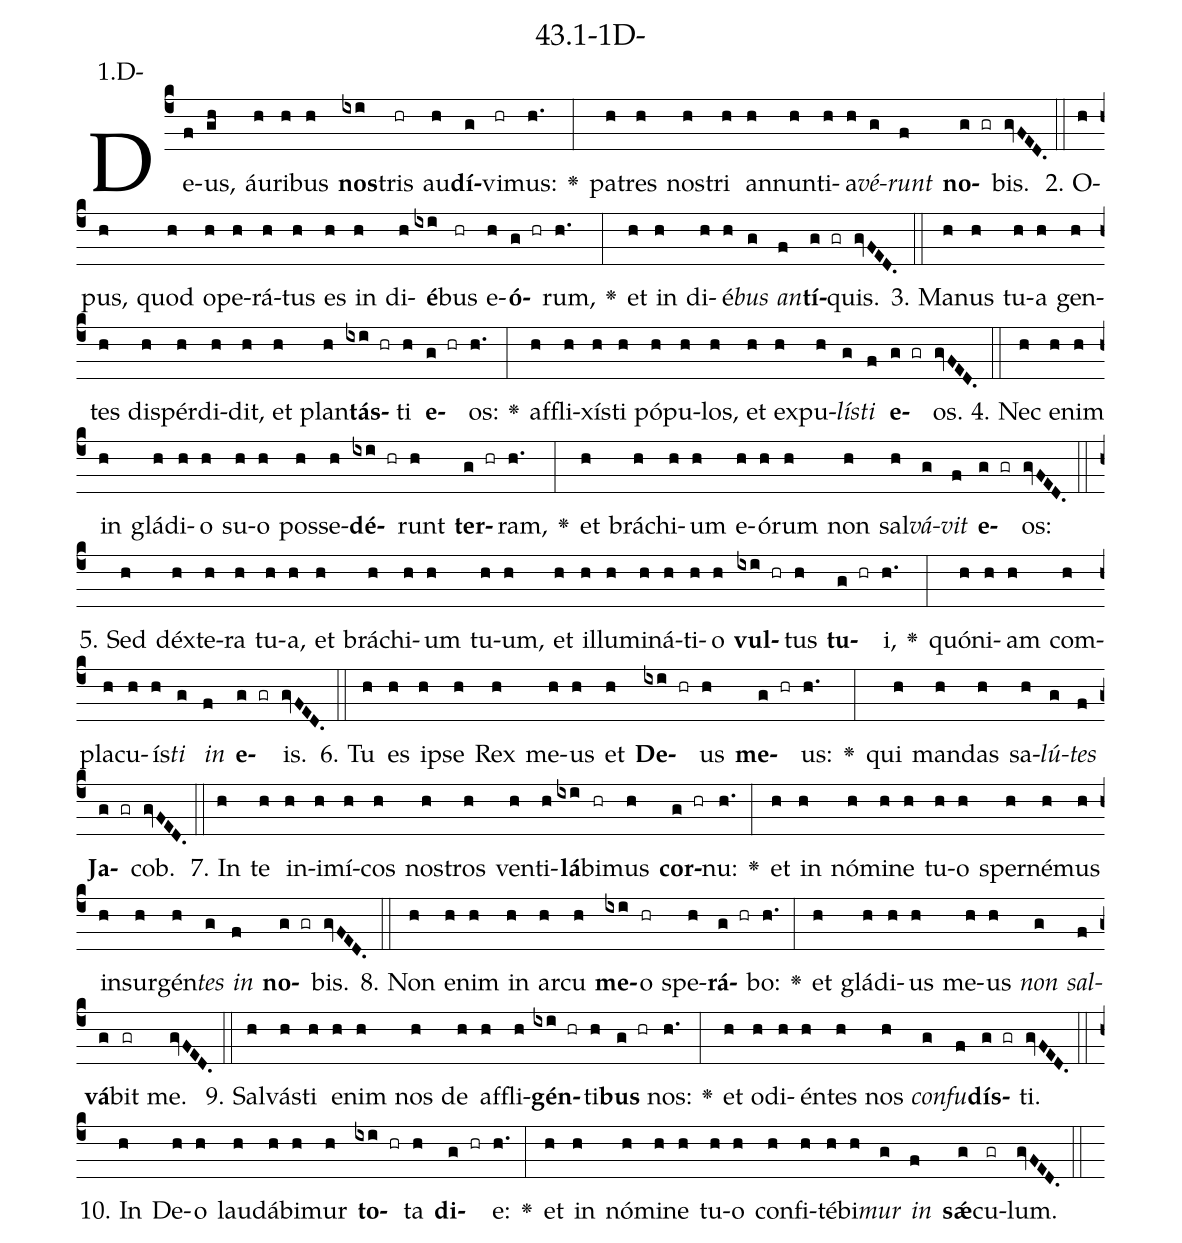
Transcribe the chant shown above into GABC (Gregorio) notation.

name: 43.1-1D-;
annotation: 1.D-;
%%
(c4)De(f)us,(gh) áu(h)ri(h)bus(h) <b>nos</b>(ixi)tris(hr) au(h)<b>dí</b>(g)vi(hr)mus:(h.) <v>\greheightstar</v>(:) pa(h)tres(h) nos(h)tri(h) an(h)nun(h)ti(h)a(h)<i>vé</i>(g)<i>runt</i>(f) <b>no</b>(g gr)bis.(gvFED.) (::)
2. O(h)pus,(h) quod(h) o(h)pe(h)rá(h)tus(h) es(h) in(h) di(h)<b>é</b>(ixi)bus(hr) e(h)<b>ó</b>(g hr)rum,(h.) <v>\greheightstar</v>(:) et(h) in(h) di(h)é(h)<i>bus</i>(g) <i>an</i>(f)<b>tí</b>(g gr)quis.(gvFED.) (::)
3. Ma(h)nus(h) tu(h)a(h) gen(h)tes(h) dis(h)pér(h)di(h)dit,(h) et(h) plan(h)<b>tás</b>(ixi hr)ti(h) <b>e</b>(g hr)os:(h.) <v>\greheightstar</v>(:) af(h)fli(h)xís(h)ti(h) pó(h)pu(h)los,(h) et(h) ex(h)pu(h)<i>lís</i>(g)<i>ti</i>(f) <b>e</b>(g gr)os.(gvFED.) (::)
4. Nec(h) e(h)nim(h) in(h) glá(h)di(h)o(h) su(h)o(h) pos(h)se(h)<b>dé</b>(ixi hr)runt(h) <b>ter</b>(g hr)ram,(h.) <v>\greheightstar</v>(:) et(h) brá(h)chi(h)um(h) e(h)ó(h)rum(h) non(h) sal(h)<i>vá</i>(g)<i>vit</i>(f) <b>e</b>(g gr)os:(gvFED.) (::)
5. Sed(h) déx(h)te(h)ra(h) tu(h)a,(h) et(h) brá(h)chi(h)um(h) tu(h)um,(h) et(h) il(h)lu(h)mi(h)ná(h)ti(h)o(h) <b>vul</b>(ixi hr)tus(h) <b>tu</b>(g hr)i,(h.) <v>\greheightstar</v>(:) quón(h)i(h)am(h) com(h)pla(h)cu(h)ís(h)<i>ti</i>(g) <i>in</i>(f) <b>e</b>(g gr)is.(gvFED.) (::)
6. Tu(h) es(h) ip(h)se(h) Rex(h) me(h)us(h) et(h) <b>De</b>(ixi hr)us(h) <b>me</b>(g hr)us:(h.) <v>\greheightstar</v>(:) qui(h) man(h)das(h) sa(h)<i>lú</i>(g)<i>tes</i>(f) <b>Ja</b>(g gr)cob.(gvFED.) (::)
7. In(h) te(h) in(h)i(h)mí(h)cos(h) nos(h)tros(h) ven(h)ti(h)<b>lá</b>(ixi)bi(hr)mus(h) <b>cor</b>(g hr)nu:(h.) <v>\greheightstar</v>(:) et(h) in(h) nó(h)mi(h)ne(h) tu(h)o(h) sper(h)né(h)mus(h) in(h)sur(h)gén(h)<i>tes</i>(g) <i>in</i>(f) <b>no</b>(g gr)bis.(gvFED.) (::)
8. Non(h) e(h)nim(h) in(h) ar(h)cu(h) <b>me</b>(ixi)o(hr) spe(h)<b>rá</b>(g hr)bo:(h.) <v>\greheightstar</v>(:) et(h) glá(h)di(h)us(h) me(h)us(h) <i>non</i>(g) <i>sal</i>(f)<b>vá</b>(g)bit(gr) me.(gvFED.) (::)
9. Sal(h)vás(h)ti(h) e(h)nim(h) nos(h) de(h) af(h)fli(h)<b>gén</b>(ixi hr)ti(h)<b>bus</b>(g hr) nos:(h.) <v>\greheightstar</v>(:) et(h) o(h)di(h)én(h)tes(h) nos(h) <i>con</i>(g)<i>fu</i>(f)<b>dís</b>(g gr)ti.(gvFED.) (::)
10. In(h) De(h)o(h) lau(h)dá(h)bi(h)mur(h) <b>to</b>(ixi hr)ta(h) <b>di</b>(g hr)e:(h.) <v>\greheightstar</v>(:) et(h) in(h) nó(h)mi(h)ne(h) tu(h)o(h) con(h)fi(h)té(h)bi(h)<i>mur</i>(g) <i>in</i>(f) <b>sǽ</b>(g)cu(gr)lum.(gvFED.) (::)
